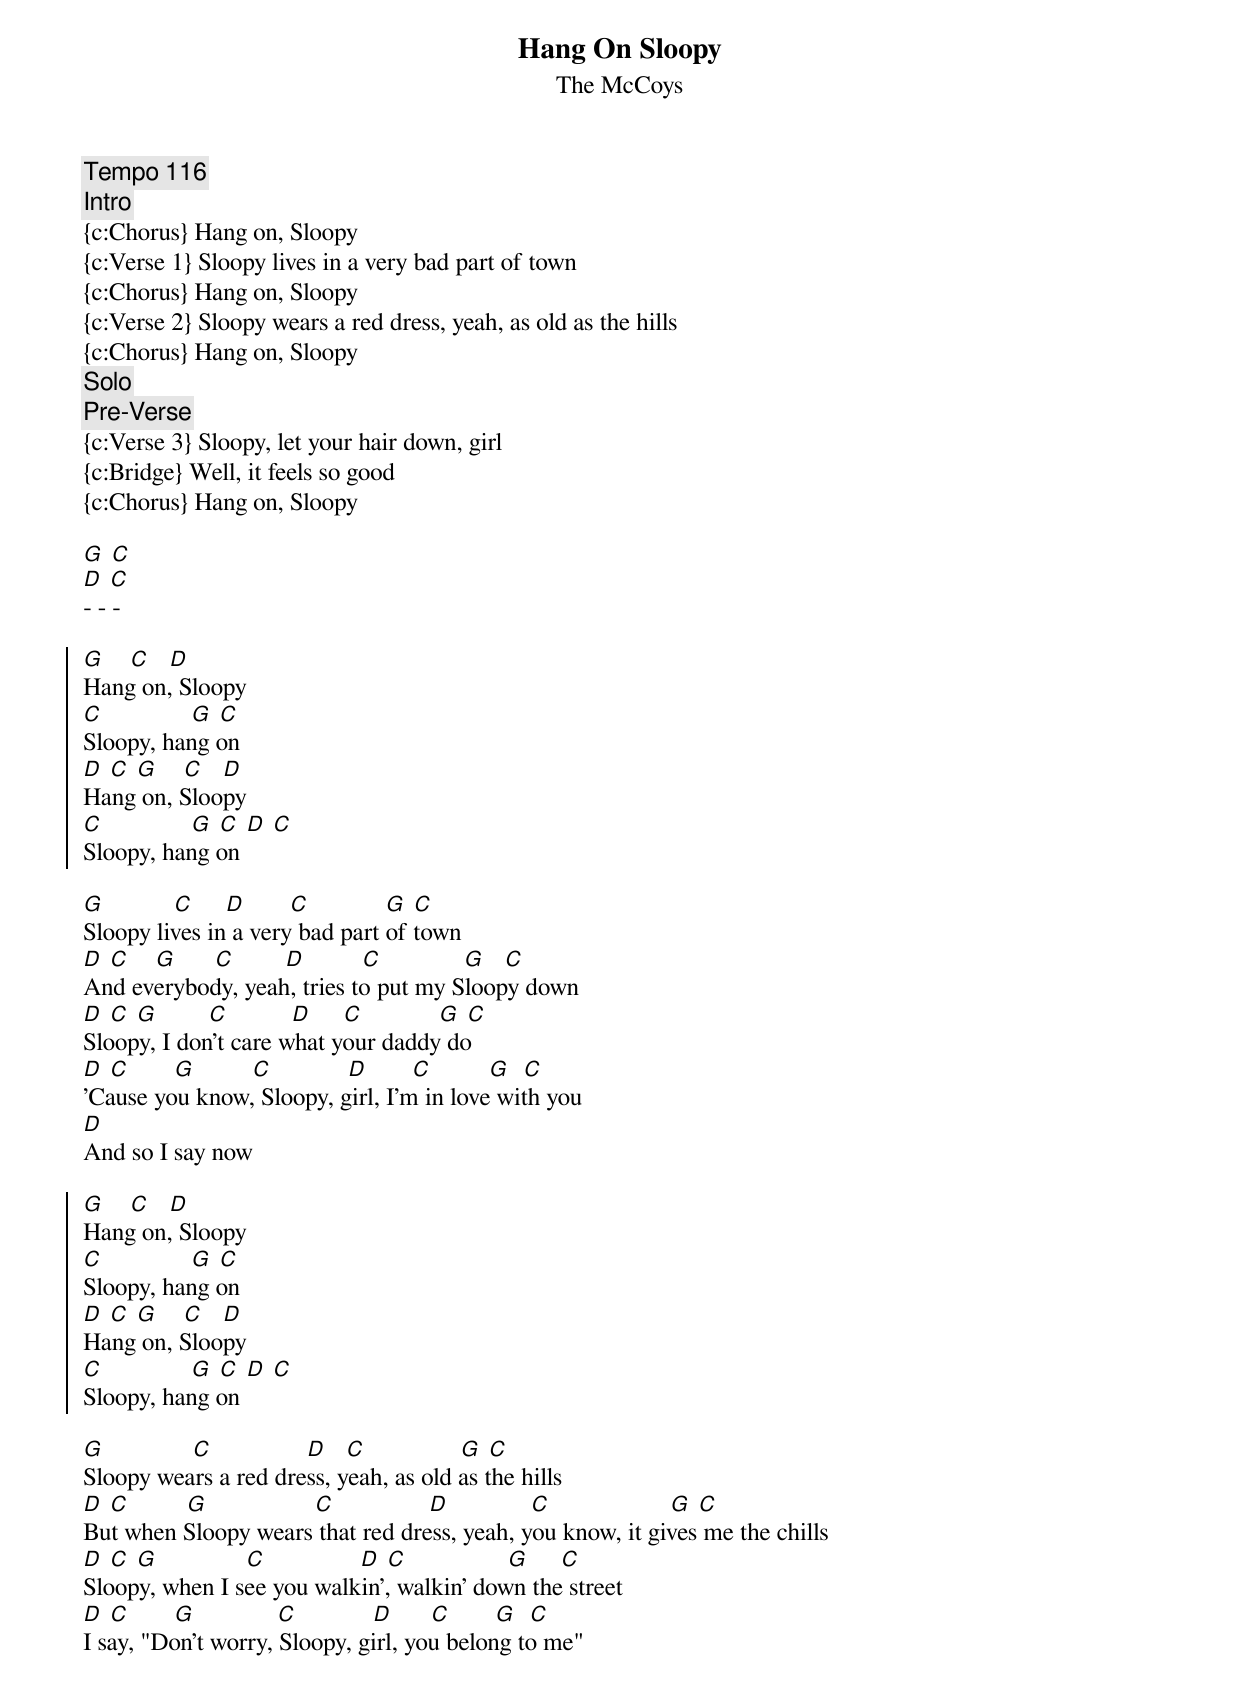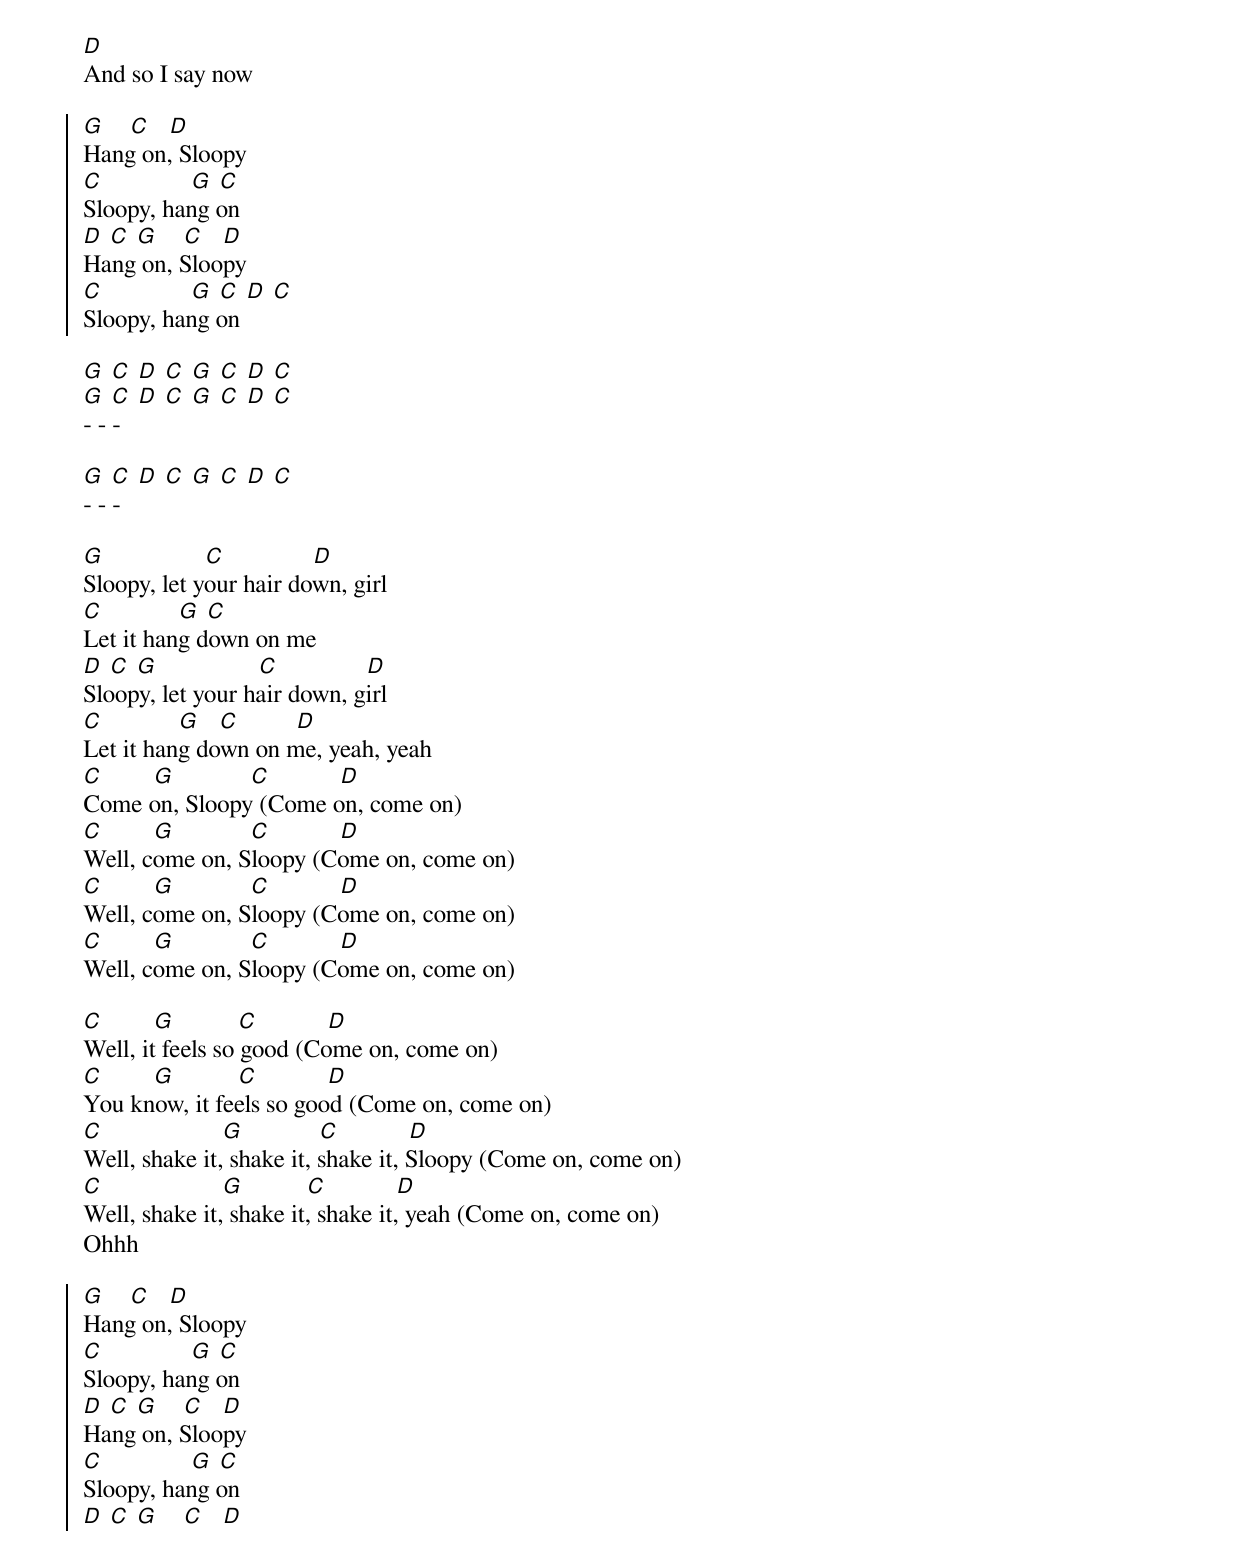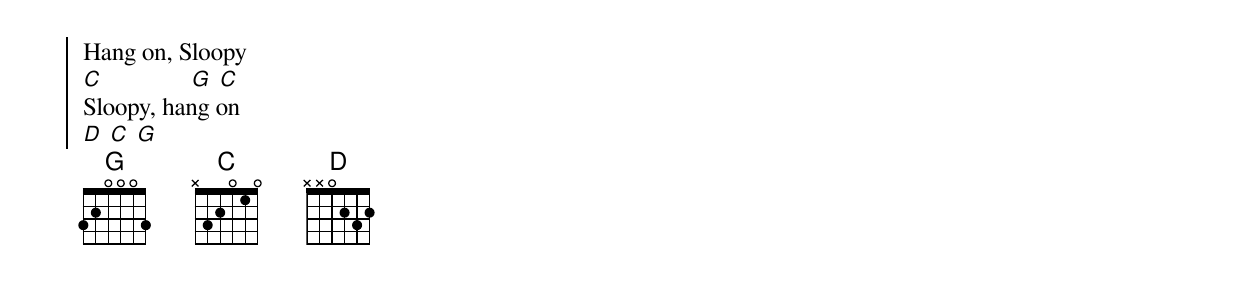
{t: Hang On Sloopy}
{st: The McCoys}
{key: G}
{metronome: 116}
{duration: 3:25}


{c:Tempo 116}
{c:Intro}
{c:Chorus} Hang on, Sloopy
{c:Verse 1} Sloopy lives in a very bad part of town
{c:Chorus} Hang on, Sloopy
{c:Verse 2} Sloopy wears a red dress, yeah, as old as the hills
{c:Chorus} Hang on, Sloopy
{c:Solo}
{c:Pre-Verse}
{c:Verse 3} Sloopy, let your hair down, girl
{c:Bridge} Well, it feels so good
{c:Chorus} Hang on, Sloopy

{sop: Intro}
[G] [C]
[D] [C]
- - -
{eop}

{soc}
[G]    [C]   [D]
Hang on, Sloopy
[C]              [G] [C]
Sloopy, hang on
[D] [C] [G]    [C]   [D]
Hang on, Sloopy
[C]              [G] [C] [D] [C]
Sloopy, hang on
{eoc}

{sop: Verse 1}
[G]           [C]     [D]       [C]            [G] [C]
Sloopy lives in a very bad part of town
[D] [C]    [G]      [C]        [D]         [C]             [G]   [C]
And everybody, yeah, tries to put my Sloopy down
[D] [C] [G]        [C]          [D]     [C]            [G] [C]
Sloopy, I don't care what your daddy do
[D] [C]       [G]         [C]            [D]       [C]         [G]  [C]
'Cause you know, Sloopy, girl, I'm in love with you
[D]
And so I say now
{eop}

{soc}
[G]    [C]   [D]
Hang on, Sloopy
[C]              [G] [C]
Sloopy, hang on
[D] [C] [G]    [C]   [D]
Hang on, Sloopy
[C]              [G] [C] [D] [C]
Sloopy, hang on
{eoc}

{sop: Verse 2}
[G]              [C]               [D]   [C]               [G] [C]
Sloopy wears a red dress, yeah, as old as the hills
[D] [C]         [G]                 [C]               [D]             [C]                   [G] [C]
But when Sloopy wears that red dress, yeah, you know, it gives me the chills
[D] [C] [G]              [C]               [D] [C]                [G]     [C]
Sloopy, when I see you walkin', walkin' down the street
[D] [C]       [G]             [C]            [D]      [C]       [G]  [C]
I say, "Don't worry, Sloopy, girl, you belong to me"
[D]
And so I say now
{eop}

{soc}
[G]    [C]   [D]
Hang on, Sloopy
[C]              [G] [C]
Sloopy, hang on
[D] [C] [G]    [C]   [D]
Hang on, Sloopy
[C]              [G] [C] [D] [C]
Sloopy, hang on
{eoc}

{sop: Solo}
[G] [C] [D] [C] [G] [C] [D] [C]
[G] [C] [D] [C] [G] [C] [D] [C]
- - -
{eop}

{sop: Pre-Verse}
[G] [C] [D] [C] [G] [C] [D] [C]
- - -
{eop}

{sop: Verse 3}
[G]                [C]              [D]
Sloopy, let your hair down, girl
[C]            [G] [C]
Let it hang down on me
[D] [C] [G]                [C]              [D]
Sloopy, let your hair down, girl
[C]            [G]   [C]         [D]
Let it hang down on me, yeah, yeah
[C]        [G]            [C]           [D]
Come on, Sloopy (Come on, come on)
[C]        [G]            [C]           [D]
Well, come on, Sloopy (Come on, come on)
[C]        [G]            [C]           [D]
Well, come on, Sloopy (Come on, come on)
[C]        [G]            [C]           [D]
Well, come on, Sloopy (Come on, come on)
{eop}

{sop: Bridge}
[C]        [G]          [C]           [D]
Well, it feels so good (Come on, come on)
[C]        [G]          [C]           [D]
You know, it feels so good (Come on, come on)
[C]                   [G]            [C]           [D]
Well, shake it, shake it, shake it, Sloopy (Come on, come on)
[C]                   [G]          [C]           [D]
Well, shake it, shake it, shake it, yeah (Come on, come on)
Ohhh
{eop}

{soc}
[G]    [C]   [D]
Hang on, Sloopy
[C]              [G] [C]
Sloopy, hang on
[D] [C] [G]    [C]   [D]
Hang on, Sloopy
[C]              [G] [C]
Sloopy, hang on
[D] [C] [G]    [C]   [D]
Hang on, Sloopy
[C]              [G] [C]
Sloopy, hang on
[D] [C] [G]
{eoc}
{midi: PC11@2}
